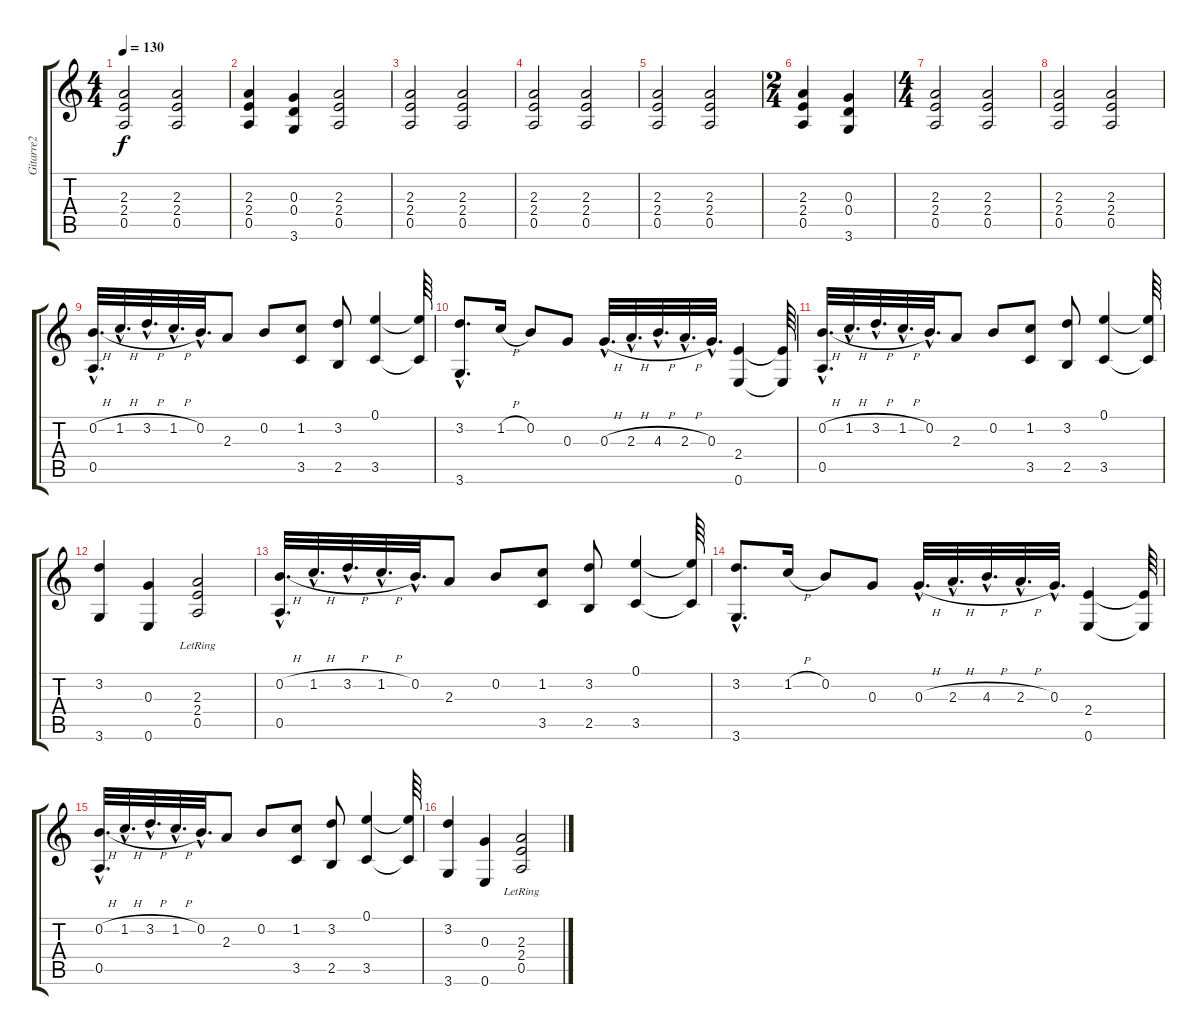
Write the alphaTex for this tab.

\track ("Gitarre2" "Gitarre2") {instrument acousticguitarsteel}
\staff {score tabs}
\tuning (E4 B3 G3 D3 A2 E2) {hide}
\ts (4 4)
\tempo 130
\clef g2
\ks c
(2.3 2.4 0.5).2{dy f} (2.3 2.4 0.5).2 |
(2.3 2.4 0.5).4 (0.3 0.4 3.6).4 (2.3 2.4 0.5).2 |
(2.3 2.4 0.5).2 (2.3 2.4 0.5).2 |
(2.3 2.4 0.5).2 (2.3 2.4 0.5).2 |
(2.3 2.4 0.5).2 (2.3 2.4 0.5).2 |
\ts (2 4)
(2.3 2.4 0.5).4 (0.3 0.4 3.6).4 |
\ts (4 4)
(2.3 2.4 0.5).2 (2.3 2.4 0.5).2 |
(2.3 2.4 0.5).2 (2.3 2.4 0.5).2 |
(0.2{h hac} 0.5{hac}).32{d} 1.2{h hac}.32{d} 3.2{h hac}.32{d} 1.2{h hac}.32{d} 0.2{hac}.32{d} 2.3.8 0.2.8 (1.2 3.5).8 (3.2 2.5).8 (0.1 3.5).4 (0.1{t} 3.5{t}).64 |
(3.2{hac} 3.6{hac}).8{d} 1.2{h}.16 0.2.8 0.3.8 0.3{h hac}.32{d} 2.3{h hac}.32{d} 4.3{h hac}.32{d} 2.3{h hac}.32{d} 0.3{hac}.32{d} (2.4 0.6).4 (2.4{t} 0.6{t}).64 |
(0.2{h hac} 0.5{hac}).32{d} 1.2{h hac}.32{d} 3.2{h hac}.32{d} 1.2{h hac}.32{d} 0.2{hac}.32{d} 2.3.8 0.2.8 (1.2 3.5).8 (3.2 2.5).8 (0.1 3.5).4 (0.1{t} 3.5{t}).64 |
(3.2 3.6).4 (0.3 0.6).4 (2.3{lr} 2.4{lr} 0.5{lr}).2 |
(0.2{h hac} 0.5{hac}).32{d} 1.2{h hac}.32{d} 3.2{h hac}.32{d} 1.2{h hac}.32{d} 0.2{hac}.32{d} 2.3.8 0.2.8 (1.2 3.5).8 (3.2 2.5).8 (0.1 3.5).4 (0.1{t} 3.5{t}).64 |
(3.2{hac} 3.6{hac}).8{d} 1.2{h}.16 0.2.8 0.3.8 0.3{h hac}.32{d} 2.3{h hac}.32{d} 4.3{h hac}.32{d} 2.3{h hac}.32{d} 0.3{hac}.32{d} (2.4 0.6).4 (2.4{t} 0.6{t}).64 |
(0.2{h hac} 0.5{hac}).32{d} 1.2{h hac}.32{d} 3.2{h hac}.32{d} 1.2{h hac}.32{d} 0.2{hac}.32{d} 2.3.8 0.2.8 (1.2 3.5).8 (3.2 2.5).8 (0.1 3.5).4 (0.1{t} 3.5{t}).64 |
(3.2 3.6).4 (0.3 0.6).4 (2.3{lr} 2.4{lr} 0.5{lr}).2
